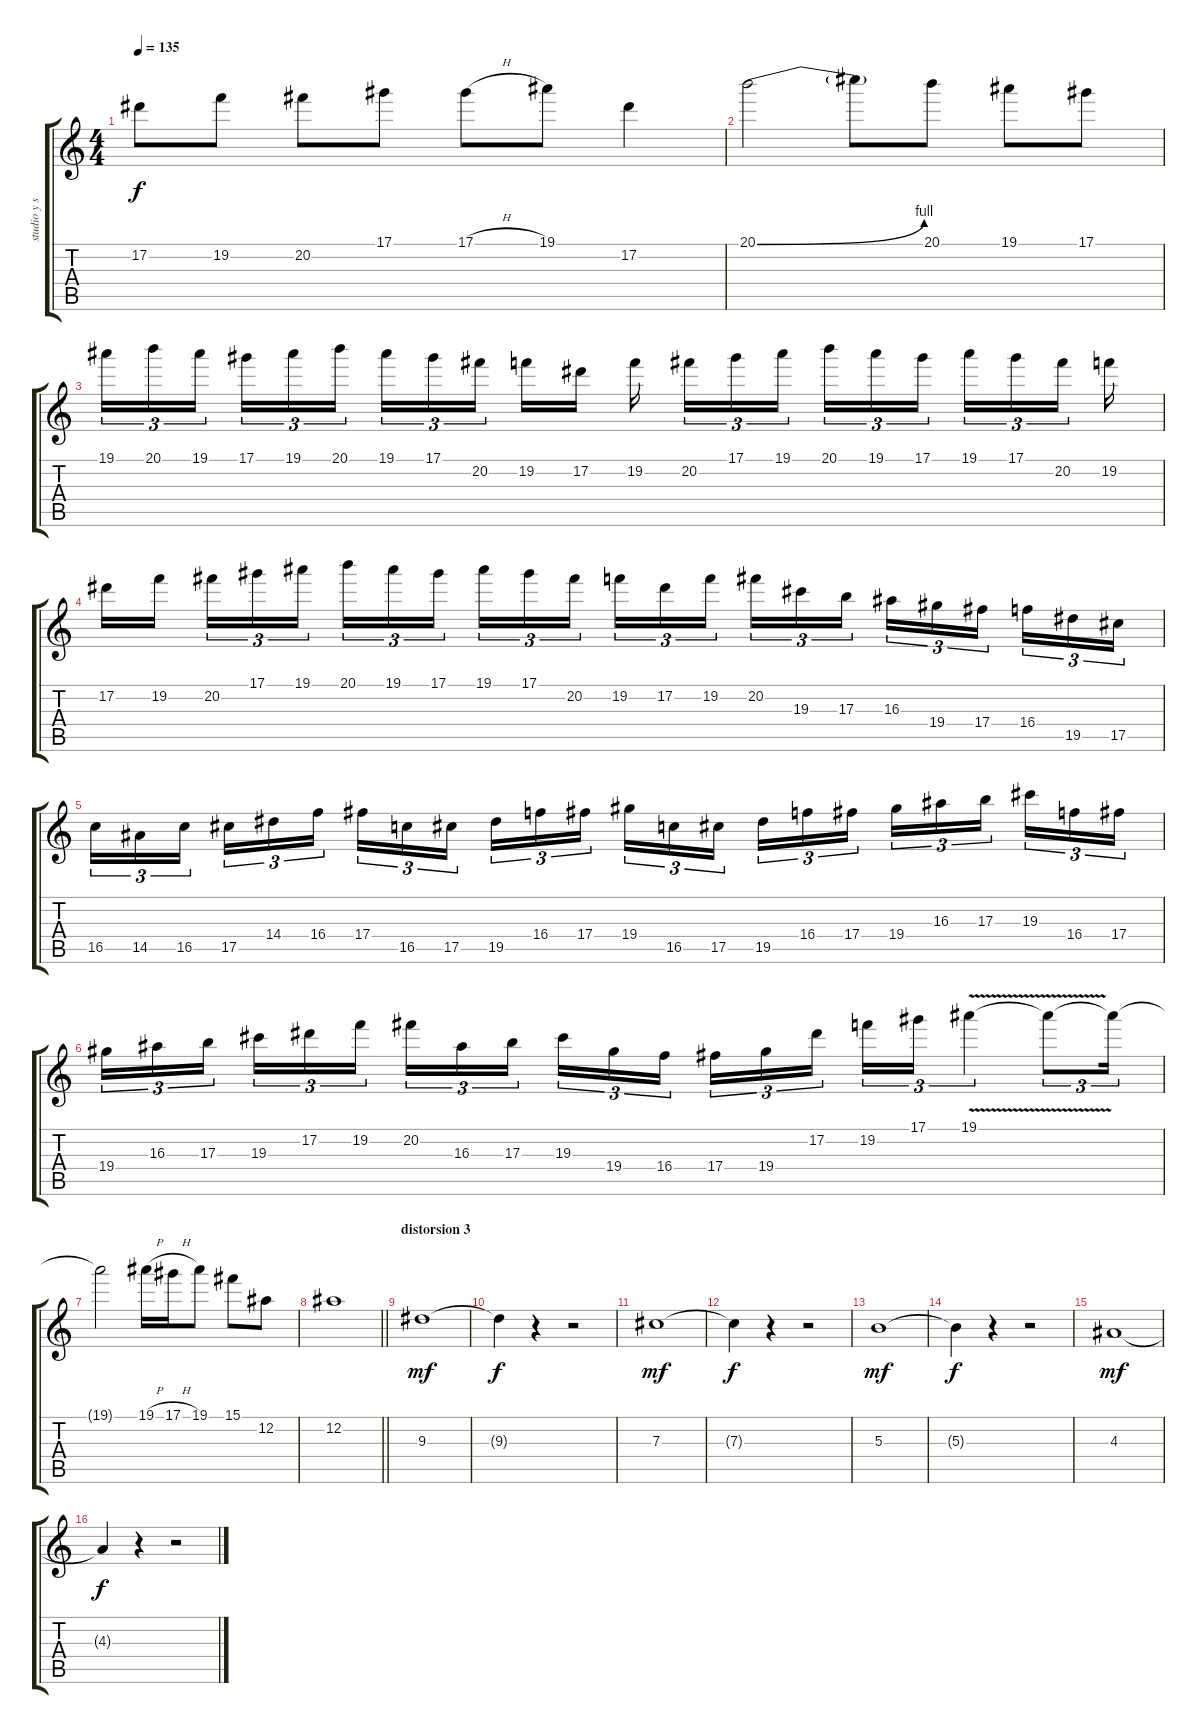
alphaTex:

\track ("studio y solo guitarr" "studio y s") {instrument distortionguitar}
\staff {score tabs}
\tuning (Eb4 Bb3 Gb3 Db3 Ab2 Eb2) {hide}
\ts (4 4)
\tempo 135
\clef g2
\ks c
17.2.8{dy f} 19.2.8 20.2.8 17.1.8 17.1{h}.8 19.1.8 17.2.4 |
20.1{be (bend 0 0 60 4)}.2 20.1{t}.8 20.1.8 19.1.8 17.1.8 |
19.1.16{tu (3 2)} 20.1.16{tu (3 2)} 19.1.16{tu (3 2) beam splitsecondary} 17.1.16{tu (3 2)} 19.1.16{tu (3 2)} 20.1.16{tu (3 2)} 19.1.16{tu (3 2)} 17.1.16{tu (3 2)} 20.2.16{tu (3 2) beam splitsecondary} 19.2.16 17.2.16 19.2.16{beam splitsecondary} 20.2.16{tu (3 2)} 17.1.16{tu (3 2)} 19.1.16{tu (3 2) beam splitsecondary} 20.1.16{tu (3 2)} 19.1.16{tu (3 2)} 17.1.16{tu (3 2) beam splitsecondary} 19.1.16{tu (3 2)} 17.1.16{tu (3 2)} 20.2.16{tu (3 2) beam splitsecondary} 19.2.16 |
17.2.16 19.2.16{beam splitsecondary} 20.2.16{tu (3 2)} 17.1.16{tu (3 2)} 19.1.16{tu (3 2)} 20.1.16{tu (3 2)} 19.1.16{tu (3 2)} 17.1.16{tu (3 2) beam splitsecondary} 19.1.16{tu (3 2)} 17.1.16{tu (3 2)} 20.2.16{tu (3 2)} 19.2.16{tu (3 2)} 17.2.16{tu (3 2)} 19.2.16{tu (3 2) beam splitsecondary} 20.2.16{tu (3 2)} 19.3.16{tu (3 2)} 17.3.16{tu (3 2)} 16.3.16{tu (3 2)} 19.4.16{tu (3 2)} 17.4.16{tu (3 2) beam splitsecondary} 16.4.16{tu (3 2)} 19.5.16{tu (3 2)} 17.5.16{tu (3 2)} |
16.5.16{tu (3 2)} 14.5.16{tu (3 2)} 16.5.16{tu (3 2) beam splitsecondary} 17.5.16{tu (3 2)} 14.4.16{tu (3 2)} 16.4.16{tu (3 2)} 17.4.16{tu (3 2)} 16.5.16{tu (3 2)} 17.5.16{tu (3 2) beam splitsecondary} 19.5.16{tu (3 2)} 16.4.16{tu (3 2)} 17.4.16{tu (3 2)} 19.4.16{tu (3 2)} 16.5.16{tu (3 2)} 17.5.16{tu (3 2) beam splitsecondary} 19.5.16{tu (3 2)} 16.4.16{tu (3 2)} 17.4.16{tu (3 2)} 19.4.16{tu (3 2)} 16.3.16{tu (3 2)} 17.3.16{tu (3 2) beam splitsecondary} 19.3.16{tu (3 2)} 16.4.16{tu (3 2)} 17.4.16{tu (3 2)} |
19.4.16{tu (3 2)} 16.3.16{tu (3 2)} 17.3.16{tu (3 2) beam splitsecondary} 19.3.16{tu (3 2)} 17.2.16{tu (3 2)} 19.2.16{tu (3 2)} 20.2.16{tu (3 2)} 16.3.16{tu (3 2)} 17.3.16{tu (3 2) beam splitsecondary} 19.3.16{tu (3 2)} 19.4.16{tu (3 2)} 16.4.16{tu (3 2)} 17.4.16{tu (3 2)} 19.4.16{tu (3 2)} 17.2.16{tu (3 2) beam splitsecondary} 19.2.16{tu (3 2)} 17.1.16{tu (3 2)} 19.1{v}.4{tu (3 2)} 19.1{t}.8{tu (3 2)} 19.1{t}.16{tu (3 2)} |
19.1{t}.2 19.1{h}.16 17.1{h}.16 19.1.8 15.1.8 12.2.8 |
\barLineRight lightlight
12.2.1 |
\section ("" "distorsion 3")
9.3.1{dy mf} |
9.3{t}.4{dy f} r.4 r.2 |
7.3.1{dy mf} |
7.3{t}.4{dy f} r.4 r.2 |
5.3.1{dy mf} |
5.3{t}.4{dy f} r.4 r.2 |
4.3.1{dy mf} |
4.3{t}.4{dy f} r.4 r.2
